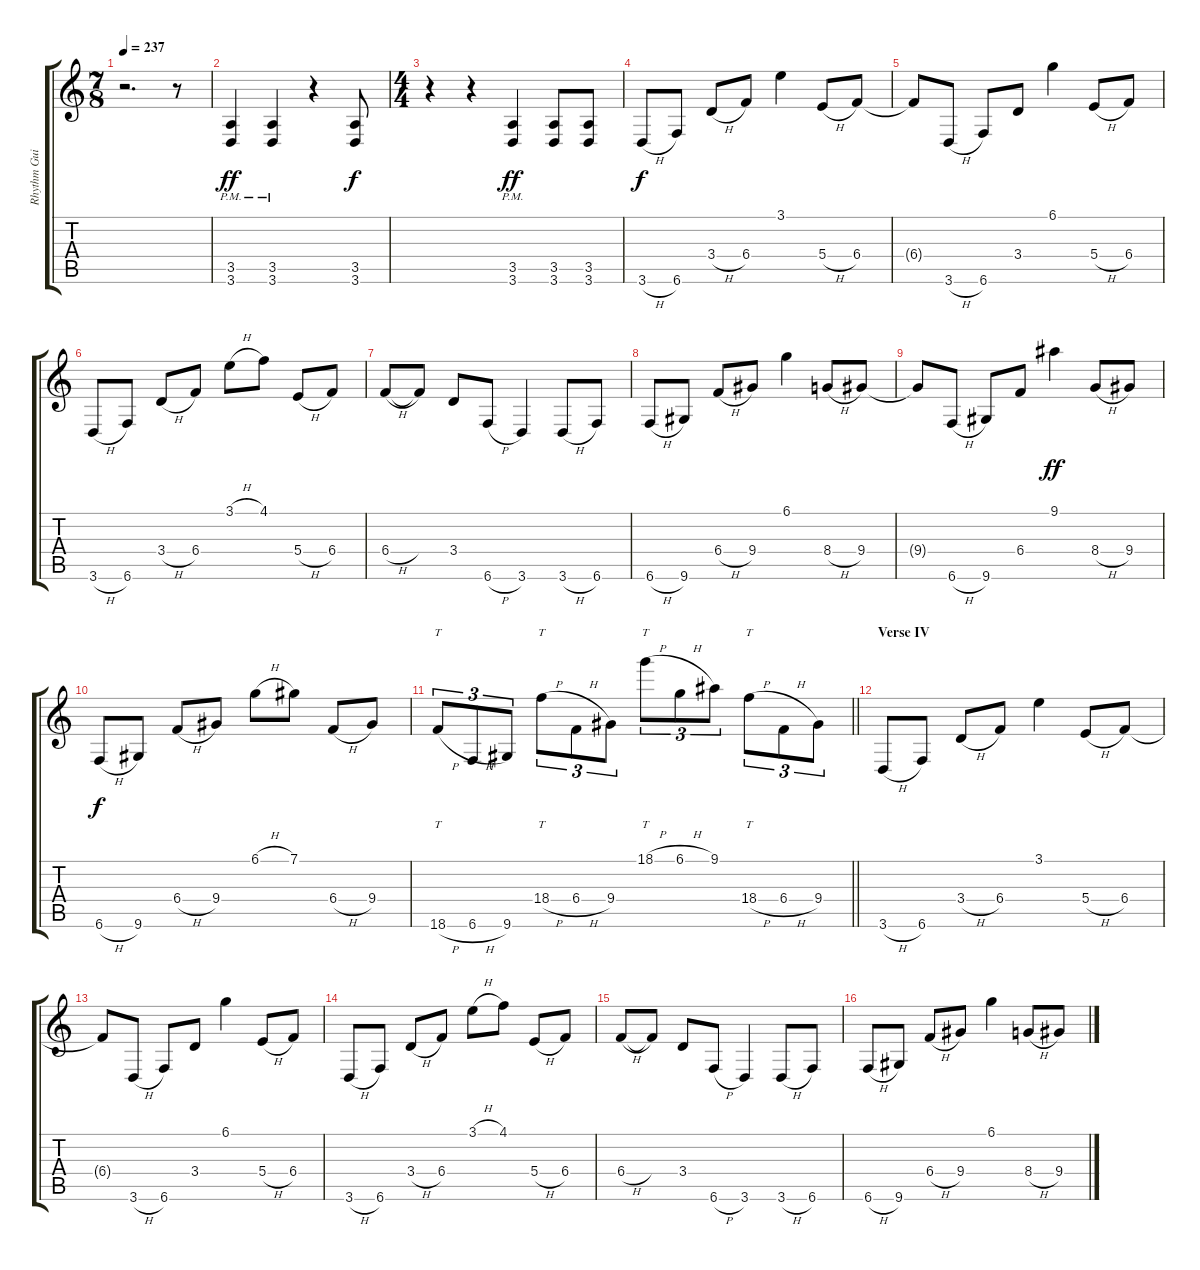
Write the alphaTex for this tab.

\track ("Rhythm Guitar L" "Rhythm Gui") {instrument distortionguitar}
\staff {score tabs}
\tuning (Db4 Ab3 E3 B2 Gb2 B1) {hide}
\ts (7 8)
\tempo 237
\clef g2
\ks c
r.2{d dy ff} r.8 |
(3.5{pm} 3.6{pm}).4 (3.5{pm} 3.6{pm}).4 r.4 (3.5 3.6).8{dy f} |
\ts (4 4)
r.4 r.4 (3.5{pm} 3.6{pm}).4{dy ff} (3.5 3.6).8 (3.5 3.6).8 |
3.6{h}.8{dy f} 6.6.8 3.4{h}.8 6.4.8 3.1.4 5.4{h}.8 6.4.8 |
6.4{t}.8 3.6{h}.8 6.6.8 3.4.8 6.1.4 5.4{h}.8 6.4.8 |
3.6{h}.8 6.6.8 3.4{h}.8 6.4.8 3.1{h}.8 4.1.8 5.4{h}.8 6.4.8 |
6.4{h}.8 6.4{t}.8 3.4.8 6.6{h}.8 3.6.4 3.6{h}.8 6.6.8 |
6.6{h}.8 9.6.8 6.4{h}.8 9.4.8 6.1.4 8.4{h}.8 9.4.8 |
9.4{t}.8 6.6{h}.8 9.6.8 6.4.8 9.1.4{dy ff} 8.4{h}.8 9.4.8 |
6.6{h}.8{dy f} 9.6.8 6.4{h}.8 9.4.8 6.1{h}.8 7.1.8 6.4{h}.8 9.4.8 |
\barLineRight lightlight
18.6{h}.8{tt tu (3 2)} 6.6{h}.8{tu (3 2)} 9.6.8{tu (3 2)} 18.4{h}.8{tt tu (3 2)} 6.4{h}.8{tu (3 2)} 9.4.8{tu (3 2)} 18.1{h}.8{tt tu (3 2)} 6.1{h}.8{tu (3 2)} 9.1.8{tu (3 2)} 18.4{h}.8{tt tu (3 2)} 6.4{h}.8{tu (3 2)} 9.4.8{tu (3 2)} |
\section ("" "Verse IV")
3.6{h}.8 6.6.8 3.4{h}.8 6.4.8 3.1.4 5.4{h}.8 6.4.8 |
6.4{t}.8 3.6{h}.8 6.6.8 3.4.8 6.1.4 5.4{h}.8 6.4.8 |
3.6{h}.8 6.6.8 3.4{h}.8 6.4.8 3.1{h}.8 4.1.8 5.4{h}.8 6.4.8 |
6.4{h}.8 6.4{t}.8 3.4.8 6.6{h}.8 3.6.4 3.6{h}.8 6.6.8 |
6.6{h}.8 9.6.8 6.4{h}.8 9.4.8 6.1.4 8.4{h}.8 9.4.8
